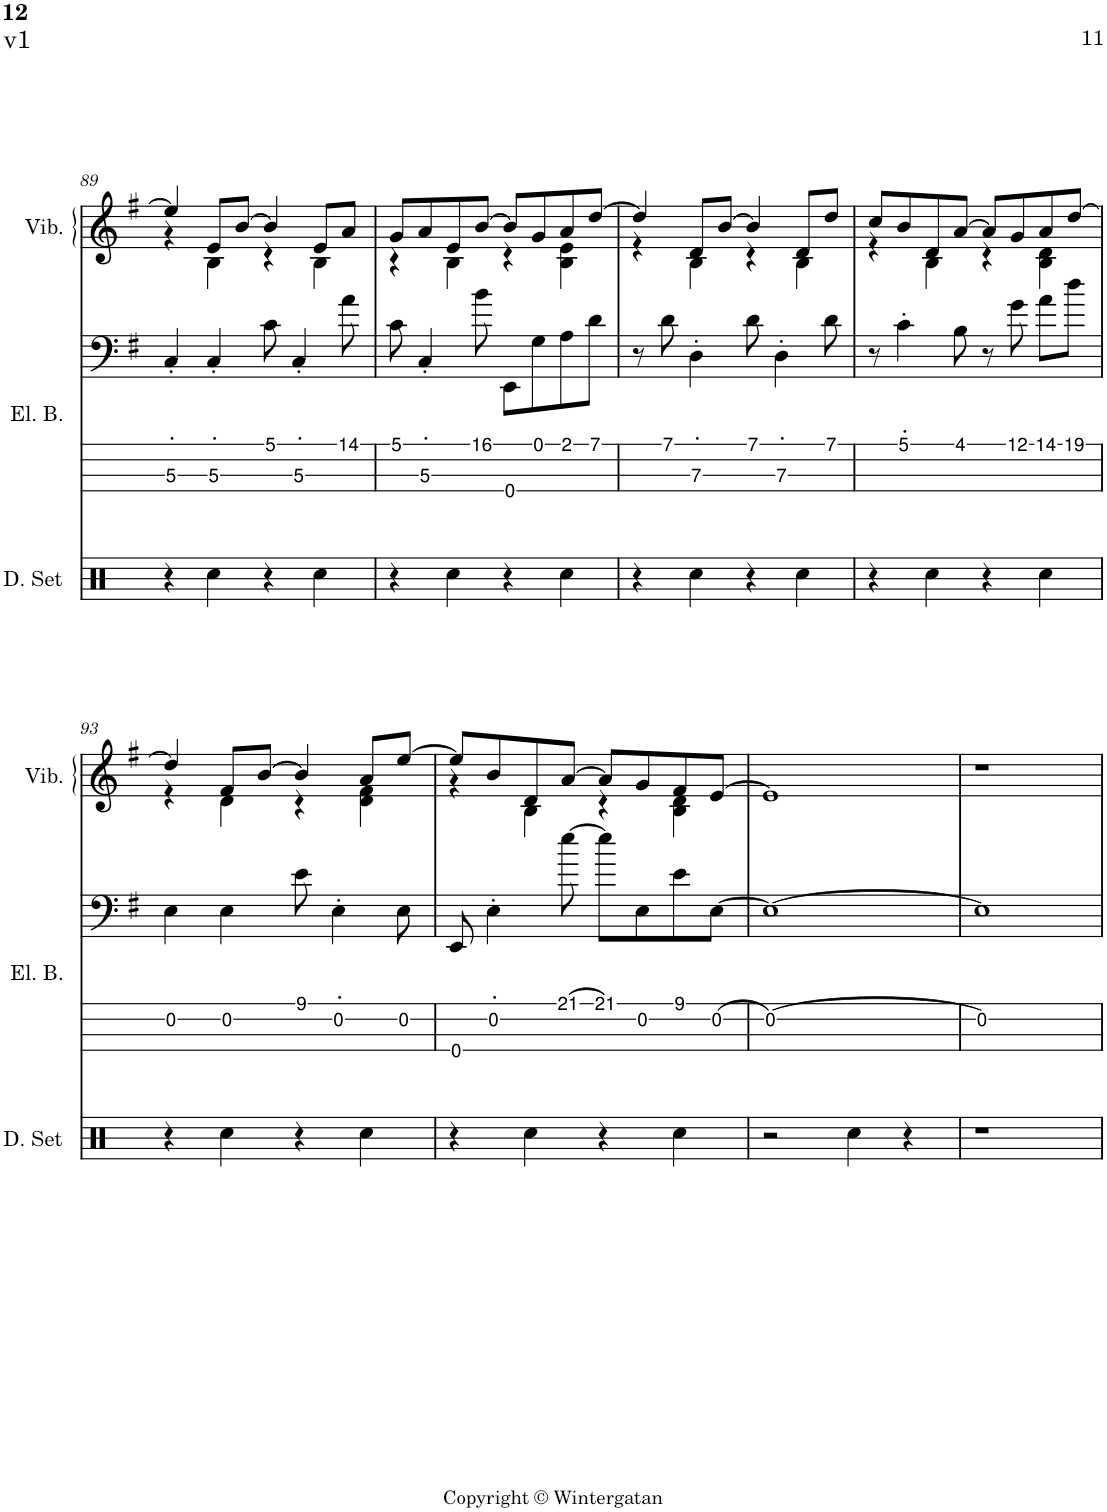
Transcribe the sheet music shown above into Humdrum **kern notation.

**kern	**kern	**kern	**kern
*part3	*part2	*part2	*part1
*staff4	*staff3	*staff2	*staff1
*I"Drumset	*I"Electric Bass	*	*I"Vibraphone
*I'D. Set	*I'El. B.	*	*I'Vib.
!!LO:PB:g=z
*clefX	*	*clefF4	*clefG2
*	*Trd7c12	*Trd7c12	*Trd-7c-12
*k[]	*k[f#]	*k[f#]	*k[f#]
*	*G:	*G:	*G:
*M4/4	*M4/4	*M4/4	*M4/4
=89	=89	=89	=89
*	*	*	*^
4r	4C'	4C'/	4ee/]	4r
4Rcc\	4C'	4C'/	8e/L	4B\
.	.	.	[8b/J	.
4r	8c	8c\	4b/]	4r
.	4C'	4C'/	.	.
4Rcc\	.	.	8e/L	4B\
.	8a	8a\	8a/J	.
=90	=90	=90	=90	=90
4r	8c	8c\	8g/L	4r
.	4C'	4C'/	8a/	.
4Rcc\	.	.	8e/	4B\
.	8b	8b\	[8b/J	.
4r	8EEL	8EE\L	8b/L]	4r
.	8GJ	8G\	8g/	.
4Rcc\	8AL	8A\	8a/	4B\ 4e\
.	8dJ	8d\J	[8dd/J	.
=91	=91	=91	=91	=91
4r	8r	8r	4dd/]	4r
.	8d	8d\	.	.
4Rcc\	4D'	4D'\	8d/L	4B\
.	.	.	[8b/J	.
4r	8d	8d\	4b/]	4r
.	4D'	4D'\	.	.
4Rcc\	.	.	8d/L	4B\
.	8d	8d\	8dd/J	.
=92	=92	=92	=92	=92
4r	8r	8r	8cc/L	4r
.	4c'	4c'\	8b/	.
4Rcc\	.	.	8d/	4B\
.	8B	8B\	[8a/J	.
4r	8r	8r	8a/L]	4r
.	8g	8g\	8g/	.
4Rcc\	8aL	8a\L	8a/	4B\ 4d\
.	8ddJ	8dd\J	[8dd/J	.
!!LO:LB:g=z	!!
=93	=93	=93	=93	=93
4r	4E	4E\	4dd/]	4r
4Rcc\	4E	4E\	8f#/L	4d\
.	.	.	[8b/J	.
4r	8e	8e\	4b/]	4r
.	4E'	4E'\	.	.
4Rcc\	.	.	8a/L	4d\ 4f#\
.	8E	8E\	[8ee/J	.
=94	=94	=94	=94	=94
4r	8EE	8EE/	8ee/L]	4r
.	4E'	4E'\	8b/	.
4Rcc\	.	.	8d/	4B\
.	[8ee	[8ee\	[8a/J	.
4r	8eeL]	8ee\L]	8a/L]	4r
.	8EJ	8E\	8g/	.
4Rcc\	8eL	8e\	8f#/	4B\ 4d\
.	[8EJ	[8E\J	[8e/J	.
*	*	*	*v	*v
=95	=95	=95	=95
2r	1E_	1E_	1e]
4Rcc\	.	.	.
4r	.	.	.
=96	=96	=96	=96
1r	1E]	1E]	1r
=	=	=	=
*-	*-	*-	*-
